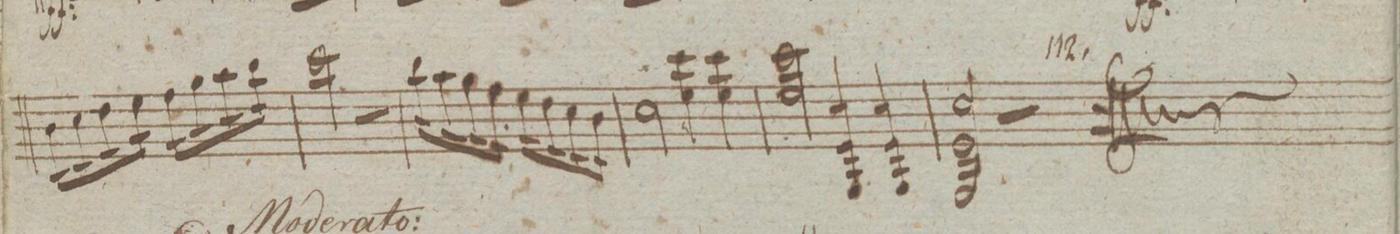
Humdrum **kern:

**kern	**dynam
*I"Violino Imo	*
*clefG2	*
*k[]	*
*met(c|)	*
*M2/2	*
*tremolo	*
16b\LL	.
16b\	.
16cc\	.
16cc\	.
16dd\	.
16dd\	.
16ee\	.
16ee\JJ	.
16ff\LL	.
16ff\	.
16gg\	.
16gg\	.
16aa\	.
16aa\	.
16bb\	.
16bb\JJ	.
*Xtremolo	*
=230	=230
2ccc\	.
2r	.
=231	=231
*tremolo	*
16bb\LL	.
16bb\	.
16aa\	.
16aa\	.
16gg\	.
16gg\	.
16ff\	.
16ff\JJ	.
16ee\LL	.
16ee\	.
16dd\	.
16dd\	.
16cc\	.
16cc\	.
16b\	.
16b\JJ	.
*Xtremolo	*
=232	=232
2cc\	.
4ccc\ 4ee\	.
4ccc\ 4ee\	.
=233	=233
2ccc\ 2ee\	.
4cc/ 4e/ 4G/	.
4cc/ 4e/ 4G/	.
=234	=234
2cc/ 2e/ 2G/	.
2r	.
==	==
*-	*-
